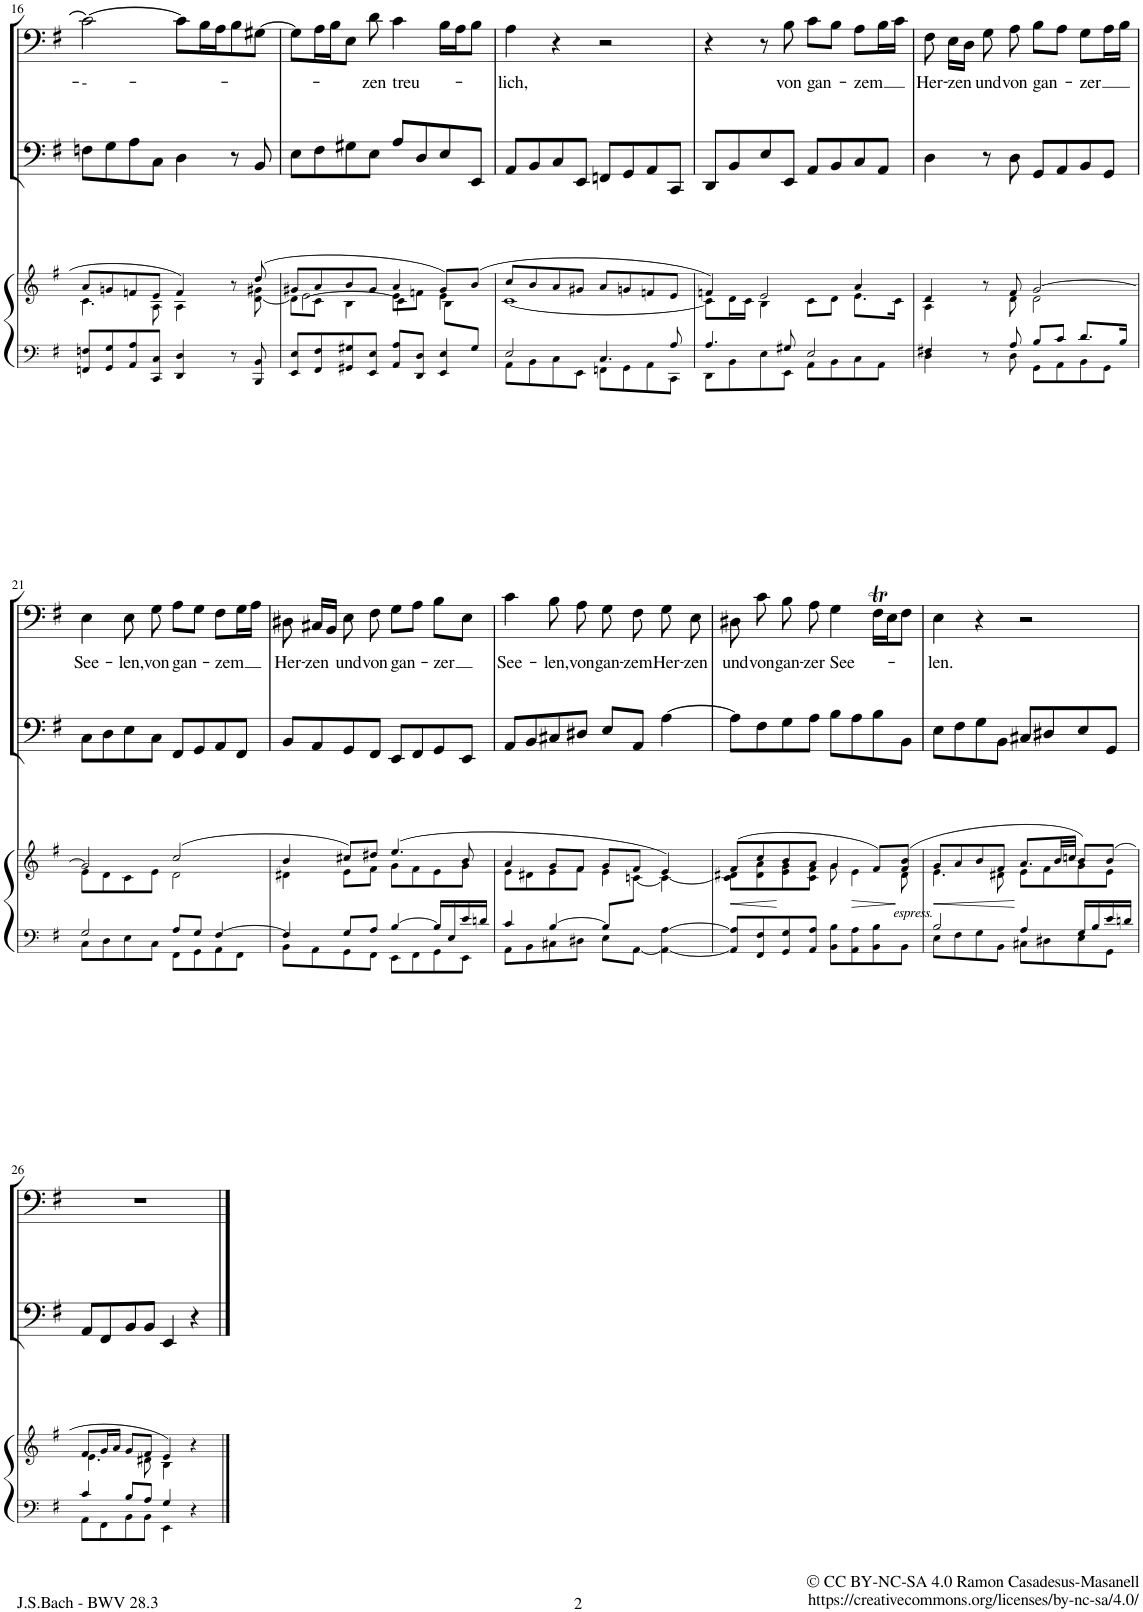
**kern	**kern	**dynam	**kern	**kern	**text
*part3	*part3	*part3	*part2	*part1	*part1
*staff4	*staff3	*staff3/4	*staff2	*staff1	*staff1
*I"Piano reduction	*	*	*I"Continuo	*I"Basso	*
*I'Pno	*	*	*	*	*
!!LO:PB:g=z
*clefF4	*clefG2	*	*clefF4	*clefF4	*
*k[f#]	*k[f#]	*	*k[f#]	*k[f#]	*
*M4/4	*M4/4	*	*M4/4	*M4/4	*
*met(c)	*met(c)	*	*met(c)	*met(c)	*
=16	=16	=16	=16	=16	=16
*	*^	*	*	*	*
!	!	!	!	!	!	!LO:LY:b
8FFn/ 8Fn/L	8a/L	4.c\	.	8Fn\L	2c\_	---
8GG/ 8G/	8gn/	.	.	8G\	.	.
8AA/ 8A/	8fn/	.	.	8A\	.	.
8CC/ 8C/J	8e/J	8A\	.	8C\J	.	.
4DD/ 4D/	4f/	4A\	.	4D\	8c\L]	.
.	.	.	.	.	16B\L	.
.	.	.	.	.	16A\J	.
8r	8r	8ryy	.	8r	8B\	.
8BBB/ 8BB/	(8dd/	[8d\ 8g#X\	.	8BB/	[8G#X\J	.
=17	=17	=17	=17	=17	=17	=17
*^	*	*^	*	*	*	*
2..ryy	8EE/ 8E/L	8g#X/L	[>2e\	8d\L]	.	8E\L	8G#\L]	.
.	8FF#/ 8F#/	8a/	.	8c\J	.	8F#\	16A\L	.
.	.	.	.	.	.	.	16B\J	.
.	8GG#X/ 8G#X/	8b/	.	4B\	.	8G#X\	8E\J	.
!	!	!	!	!	!	!	!	!LO:LY:b
.	8EE/ 8E/J	8g#/J	.	.	.	8E\J	8d\	-zen
!	!	!	!	!	!	!	!	!LO:LY:b
.	8AA/ 8A/L	4a/	8e\L]	4c\	.	8A/L	4c\	treu-
.	8DD/ 8D/J	.	8fn\J	.	.	8D/	.	.
.	4EE/ 4E/	8g#/L)	4e\	8B\L	.	8E/	16B\LL	.
.	.	.	.	.	.	.	16A\J	.
8G#/J	.	(8b/J	.	8ryy	.	8EE/J	8B\J	.
=18	=18	=18	=18	=18	=18	=18	=18	=18
!	!	!	!	!	!	!	!	!LO:LY:b
*	*	*	*v	*v	*	*	*	*
2E/	8AA\L	8cc/L	[1c	.	8AA/L	4A\	-lich,
.	8BB\	8b/	.	.	8BB/	.	.
.	8C\	8a/	.	.	8C/	4r	.
.	8EE\J	8g#X/J	.	.	8EE/J	.	.
4.C/	8FFn\L	8a/L	.	.	8FFn/L	2r	.
.	8GG\	8gn/	.	.	8GG/	.	.
.	8AA\	8fn/	.	.	8AA/	.	.
8A/	8CC\J	8e/J	.	.	8CC/J	.	.
=19	=19	=19	=19	=19	=19	=19	=19
4.A/	8DD\L	4fn/)	8c\L]	.	8DD/L	4r	.
.	8BB\	.	16d\L	.	8BB/	.	.
.	.	.	16c\JJ	.	.	.	.
.	8E\	2e/	4B\	.	8E/	8r	.
!	!	!	!	!	!	!	!LO:LY:b
8G#X/	8EE\J	.	.	.	8EE/J	8B\	von
!	!	!	!	!	!	!	!LO:LY:b
2E/	8AA\L	.	8c\L	.	8AA/L	8c\L	gan-
.	8BB\	.	8d\J	.	8BB/	8B\J	.
!	!	!	!	!	!	!	!LO:LY:b
.	8C\	4a/	8.e\L	.	8C/	8A\L	-zem
.	8AA\J	.	.	.	8AA/J	16B\L	.
.	.	.	16c\Jk	.	.	16c\JJ	.
=20	=20	=20	=20	=20	=20	=20	=20
!	!	!	!	!	!	!	!LO:LY:b
4F#X/	4D\	4d/	4A\	.	4D\	8F#\	Her-
!	!	!	!	!	!	!	!LO:LY:b
.	.	.	.	.	.	16E\LL	-zen
.	.	.	.	.	.	16D\JJ	.
!	!	!	!	!	!	!	!LO:LY:b
8r	8ryy	8r	8ryy	.	8r	8G\	und
!	!	!	!	!	!	!	!LO:LY:b
8A/	8D\	8f#/	8d\	.	8D\	8A\	von
!	!	!	!	!	!	!	!LO:LY:b
8B/L	8GG\L	[2g/	2d\	.	8GG/L	8B\L	gan-
8c/J	8AA\	.	.	.	8AA/	8A\J	.
!	!	!	!	!	!	!	!LO:LY:b
8.d/L	8BB\	.	.	.	8BB/	8G\L	-zer
.	8GG\J	.	.	.	8GG/J	16A\L	.
16B/Jk	.	.	.	.	.	16B\JJ	.
!!LO:LB:g=z
=21	=21	=21	=21	=21	=21	=21	=21
!	!	!	!	!	!	!	!LO:LY:b
2G/	8C\L	2g/]	8e\L	.	8C\L	4E\	See-
.	8D\	.	8d\	.	8D\	.	.
!	!	!	!	!	!	!	!LO:LY:b
.	8E\	.	8c\	.	8E\	8E\	-len,
!	!	!	!	!	!	!	!LO:LY:b
.	8C\J	.	8e\J	.	8C\J	8G\	von
!	!	!	!	!	!	!	!LO:LY:b
8A/L	8FF#\L	(2cc/	2d\	.	8FF#/L	8A\L	gan-
8G/J	8GG\	.	.	.	8GG/	8G\J	.
!	!	!	!	!	!	!	!LO:LY:b
[4F#/	8AA\	.	.	.	8AA/	8F#\L	-zem
.	8FF#\J	.	.	.	8FF#/J	16G\L	.
.	.	.	.	.	.	16A\JJ	.
=22	=22	=22	=22	=22	=22	=22	=22
!	!	!	!	!	!	!	!LO:LY:b
4F#/]	8BB\L	4b/	4d#X\	.	8BB/L	8D#X\	Her-
!	!	!	!	!	!	!	!LO:LY:b
.	8AA\	.	.	.	8AA/	16C#X/LL	-zen
.	.	.	.	.	.	16BB/JJ	.
!	!	!	!	!	!	!	!LO:LY:b
8G/L	8GG\	8cc#X/L)	8e\L	.	8GG/	8E\	und
!	!	!	!	!	!	!	!LO:LY:b
8A/J	8FF#\J	8dd#X/J	8f#\J	.	8FF#/J	8F#\	von
!	!	!	!	!	!	!	!LO:LY:b
[4B/	8EE\L	(4.ee/	8g\L	.	8EE/L	8G\L	gan-
.	8FF#\	.	8f#\	.	8FF#/	8A\J	.
!	!	!	!	!	!	!	!LO:LY:b
16B/LL]	8GG\	.	8e\	.	8GG/	8B\L	-zer
16E/	.	.	.	.	.	.	.
16e/	8EE\J	8b/	8g\J	.	8EE/J	8E\J	.
16dn/JJ	.	.	.	.	.	.	.
=23	=23	=23	=23	=23	=23	=23	=23
*	*	*	*^	*	*	*	*
!	!	!	!	!	!	!	!	!LO:LY:b
4c/	8AA\L	4a/	8e\L	8ryy	.	8AA/L	4c\	See-
*	*	*	*v	*v	*	*	*	*
.	8BB\	.	8d#X\	.	8BB/	.	.
!	!	!	!	!	!	!	!LO:LY:b
[4B/	8C#X\	8g/L	8e\	.	8C#X/	8B\	-len,
!	!	!	!	!	!	!	!LO:LY:b
.	8D#X\J	8f#/J	8f#\J	.	8D#X/J	8A\	von
!	!	!	!	!	!	!	!LO:LY:b
8B/L]	8E\L	8g/L	4e\	.	8E/L	8G\	gan-
*	*	*	*^	*	*	*	*
!	!	!	!	!	!	!	!	!LO:LY:b
8ryy	[8AA\J	8f#/J	.	[8cn\J	.	8AA/J	8F#\	-zem
!	!	!	!	!	!	!	!	!LO:LY:b
4ryy	4AA\_ [>4A\	4e/)	4c\_	4ryy	.	[4A\	8G\	Her-
!	!	!	!	!	!	!	!	!LO:LY:b
.	.	.	.	.	.	.	8E\	-zen
*v	*v	*	*	*	*	*	*	*
*	*v	*v	*v	*	*	*	*
=24	=24	=24	=24	=24	=24
!	!	!LO:HP:b	!	!	!LO:LY:b
*	*^	*	*	*	*
8AA/] 8A/]L	(8f#/L	8c\] 8d#X\L	<	8A\L]	8D#X\	und
!	!	!	!	!	!	!LO:LY:b
8FF#/ 8F#/	8cc/	8d#\ 8a\	.	8F#\	8c\	von
!	!	!	!	!	!	!LO:LY:b
8GG/ 8G/	8b/	8e\ 8g\	[	8G\	8B\	gan-
!	!	!	!	!	!	!LO:LY:b
8AA/ 8A/J	8a/J	8c\ 8f#\J	.	8A\J	8A\	-zer
!	!	!	!	!	!	!LO:LY:b
8BB\ 8B\L	4g/	8g\	.	8B\L	4G\	See-
!	!	!	!LO:HP:b	!	!	!
8AA\ 8A\	.	4e\	>	8A\	.	.
8BB\ 8B\	8f#/L)	.	.	8B\	16F#t\LL	.
.	.	.	.	.	16E\J	.
!	!LO:TX:b:i:t=espress.	!	!	!	!	!
8BB\J	(8f#/ 8b/J	8d#\	.	8BB\J	8F#\J	.
=25	=25	=25	=25	=25	=25	=25
*^	*	*	*	*	*	*
!	!	!	!	!	!	!	!LO:LY:b
2B/	8E\L	8g/L	4.e\	.	8E\L	4E\	-len.
.	8F#\	8a/	.	.	8F#\	.	.
.	8G\	8b/	.	.	8G\	4r	.
.	8BB\J	8f#/J	8d#X\	.	8BB\J	.	.
4A/	8C#X\L	8.a/L	8e\L	]	8C#X/L	2r	.
.	8D#X\	.	8f#\	.	8D#X/	.	.
.	.	32b/LL	.	.	.	.	.
.	.	32ccn/JJJ	.	.	.	.	.
16G/LL	8E\	8b/L)	8g\	.	8E/	.	.
16B/	.	.	.	.	.	.	.
16e/	8GG\J	(8b/J	8e\J	.	8GG/J	.	.
16dn/JJ	.	.	.	.	.	.	.
!!LO:LB:g=z
=26	=26	=26	=26	=26	=26	=26	=26
4c/	8AA\L	8f#/L	4.e\	.	8AA/L	1r	.
.	8FF#\	16g/L	.	.	8FF#/	.	.
.	.	16a/JJ	.	.	.	.	.
8B/L	8BB\	8g/L	.	.	8BB/	.	.
8A/J	8BB\J	8f#/J	8d#X\	.	8BB/J	.	.
4G/	4EE\	4e/)	4B\	.	4EE/	.	.
4r	4ryy	4r	4ryy	.	4r	.	.
*v	*v	*	*	*	*	*	*
*	*v	*v	*	*	*	*
==	==	==	==	==	==
*-	*-	*-	*-	*-	*-
